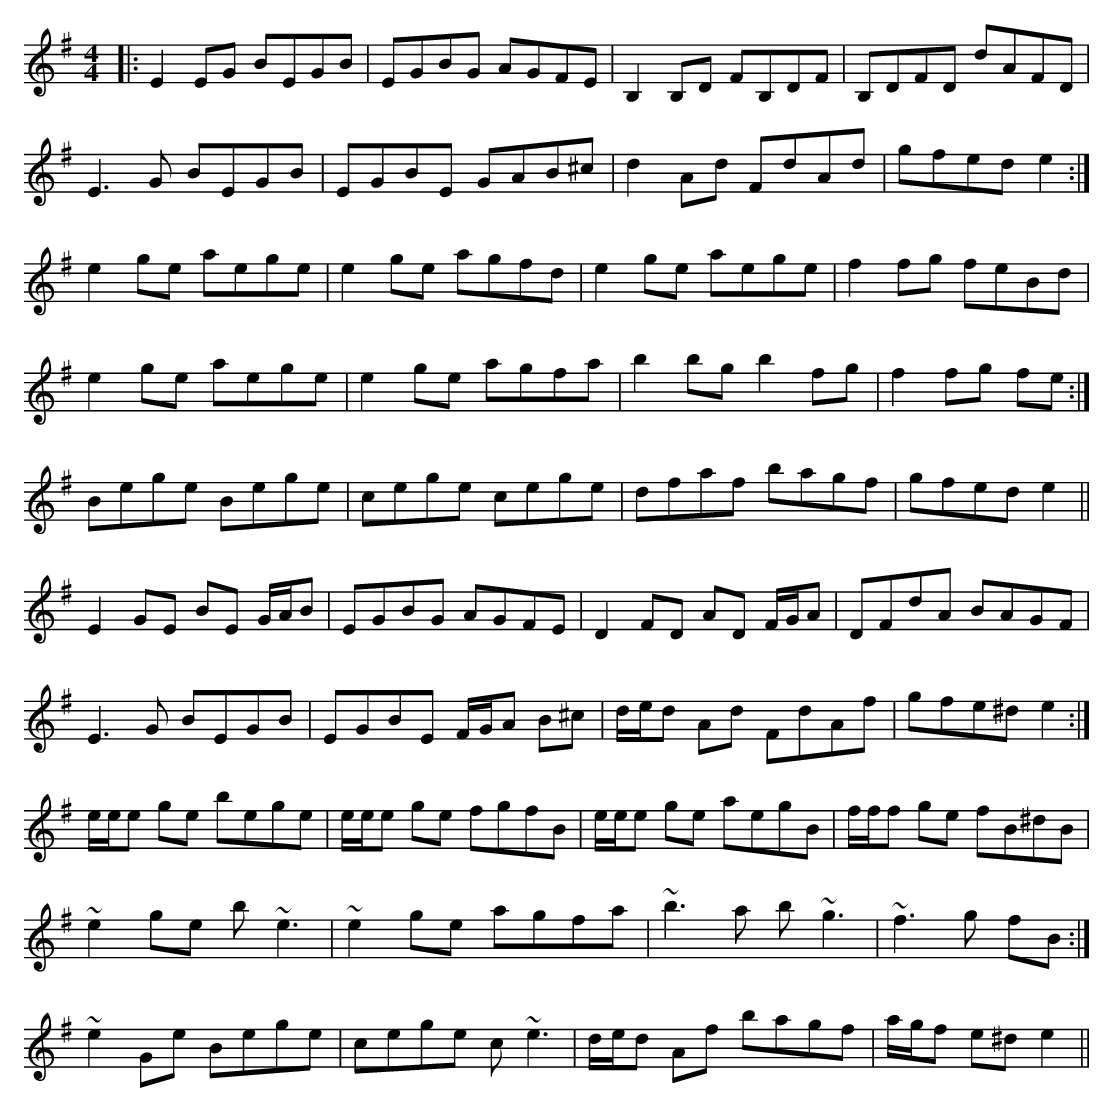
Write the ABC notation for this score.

X:1
M:4/4
K:Emin
|:E2 EG BEGB|EGBG AGFE|B,2 B,D FB,DF|B,DFD dAFD|
E3 G BEGB|EGBE GAB^c|d2 Ad FdAd|gfed e2:|
e2 ge aege|e2 ge agfd|e2 ge aege|f2 fg feBd|
1 e2 ge aege|e2 ge agfa|b2 bg b2 fg|f2 fg fe:|
2 Bege Bege|cege cege|dfaf bagf|gfed e2||
E2 GE BE G/A/B|EGBG AGFE|D2 FD AD F/G/A|DFdA BAGF|
E3 G BEGB|EGBE F/G/A B^c|d/e/d Ad FdAf|gfe^d e2:|
e/e/e ge bege|e/e/e ge fgfB|e/e/e ge aegB|f/f/f ge fB^dB|
1 ~e2 ge b ~e3|~e2 ge agfa|~b3 a b ~g3|~f3 g fB:|
2 ~e2 Ge Bege|cege c ~e3|d/e/d Af bagf|a/g/f e^d e2||
